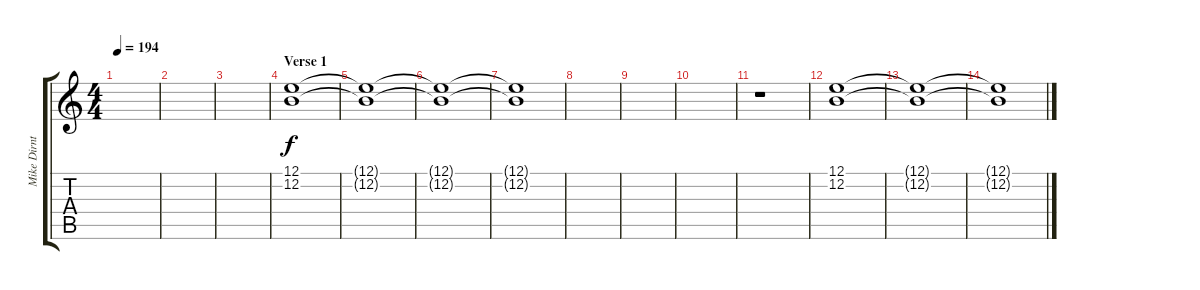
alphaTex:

\track ("Mike Dirnt (Back Vocals)" "Mike Dirnt") {instrument lead6voice}
\staff {score tabs}
\tuning (E4 B3 G3 D3 A2 E2) {hide}
\ts (4 4)
\tempo 194
\clef g2
\ks c
|
|
|
\section ("" "Verse 1")
(12.1 12.2).1 |
(12.1{t} 12.2{t}).1 |
(12.1{t} 12.2{t}).1 |
(12.1{t} 12.2{t}).1 |
|
|
|
r.1 |
(12.1 12.2).1 |
(12.1{t} 12.2{t}).1 |
(12.1{t} 12.2{t}).1
